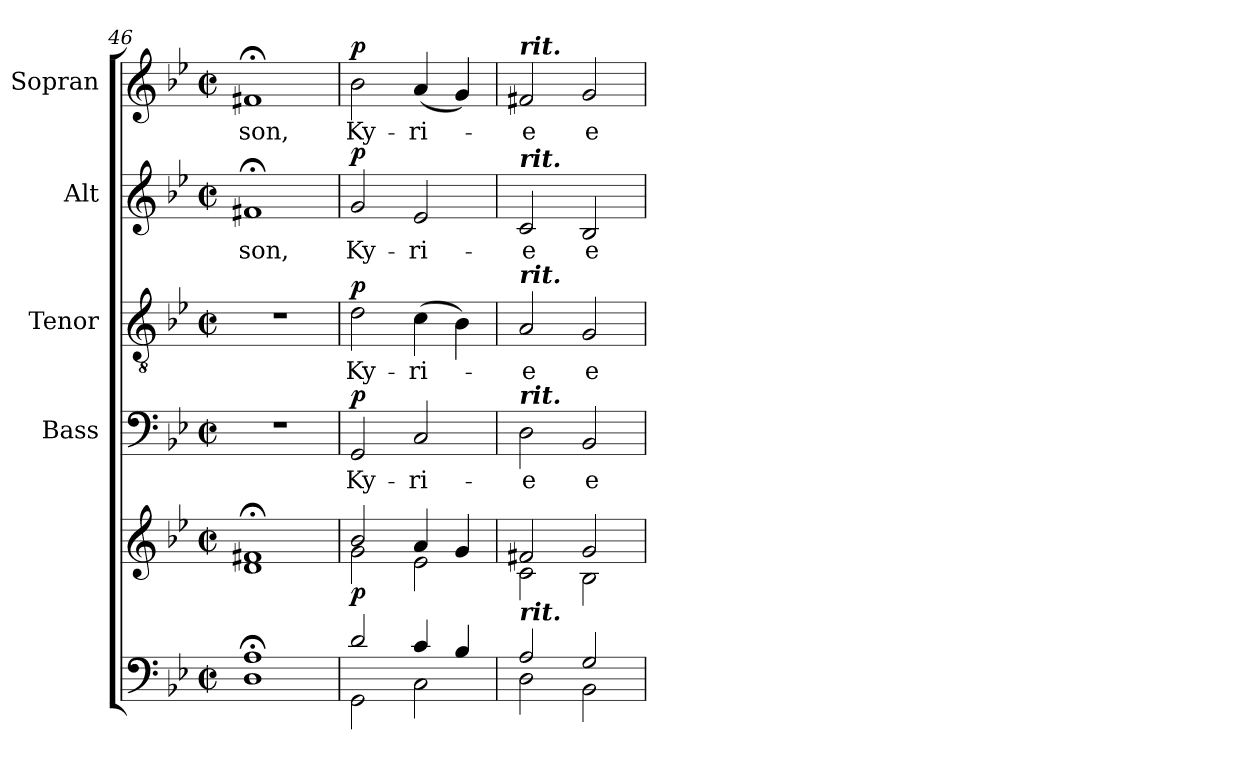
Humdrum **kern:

**kern	**kern	**dynam	**kern	**text	**dynam	**kern	**text	**dynam	**kern	**text	**dynam	**kern	**text	**dynam
*part5	*part5	*part5	*part4	*part4	*part4	*part3	*part3	*part3	*part2	*part2	*part2	*part1	*part1	*part1
*staff6	*staff5	*staff5/6	*staff4	*staff4	*staff4	*staff3	*staff3	*staff3	*staff2	*staff2	*staff2	*staff1	*staff1	*staff1
*	*	*	*I"Bass	*	*	*I"Tenor	*	*	*I"Alt	*	*	*I"Sopran	*	*
*	*	*	*I'B.	*	*	*I'T.	*	*	*I'A.	*	*	*I'S.	*	*
*clefF4	*clefG2	*	*clefF4	*	*	*clefGv2	*	*	*clefG2	*	*	*clefG2	*	*
*k[b-e-]	*k[b-e-]	*	*k[b-e-]	*	*	*k[b-e-]	*	*	*k[b-e-]	*	*	*k[b-e-]	*	*
*B-:	*B-:	*	*B-:	*	*	*B-:	*	*	*B-:	*	*	*B-:	*	*
*M2/2	*M2/2	*	*M2/2	*	*	*M2/2	*	*	*M2/2	*	*	*M2/2	*	*
*met(c|)	*met(c|)	*	*met(c|)	*	*	*met(c|)	*	*	*met(c|)	*	*	*met(c|)	*	*
=46	=46	=46	=46	=46	=46	=46	=46	=46	=46	=46	=46	=46	=46	=46
*^	*^	*	*	*	*	*	*	*	*	*	*	*	*	*
!	!	!	!	!	!	!	!	!	!	!	!	!LO:LY:b	!	!	!LO:LY:b	!
1A;	1D	1f#X;<	1d	.	1r	.	.	1r	.	.	1f#X;<	-son,	.	1f#X;<	-son,	.
=47	=47	=47	=47	=47	=47	=47	=47	=47	=47	=47	=47	=47	=47	=47	=47	=47
!	!	!	!	!LO:DY:b	!	!LO:LY:b	!LO:DY:a	!	!LO:LY:b	!LO:DY:a	!	!LO:LY:b	!LO:DY:a	!	!LO:LY:b	!LO:DY:a
2d/	2GG\	2b-/	2g\	p	2GG/	Ky-	p	2d\	Ky-	p	2g/	Ky-	p	2b-\	Ky-	p
!	!	!	!	!	!	!LO:LY:b	!	!	!LO:LY:b	!	!	!LO:LY:b	!	!	!LO:LY:b	!
4c/	2C\	4a/	2e-\	.	2C/	-ri-	.	(>4c\	-ri-	.	2e-/	-ri-	.	(<4a/	-ri-	.
4B-/	.	4g/	.	.	.	.	.	4B-\)	.	.	.	.	.	4g/)	.	.
=48	=48	=48	=48	=48	=48	=48	=48	=48	=48	=48	=48	=48	=48	=48	=48	=48
!	!	!	!	!	!	!	!	!	!	!	!	!	!	!LO:TX:a:Bi:t=rit.	!	!
!	!	!	!	!	!	!	!	!	!	!	!LO:TX:a:Bi:t=rit.	!	!	!	!	!
!	!	!	!	!	!	!	!	!LO:TX:a:Bi:t=rit.	!	!	!	!	!	!	!	!
!	!	!	!	!	!LO:TX:a:Bi:t=rit.	!	!	!	!	!	!	!	!	!	!	!
!	!	!LO:TX:b:Bi:t=rit.	!	!	!	!	!	!	!	!	!	!	!	!	!	!
!	!	!	!	!	!	!LO:LY:b	!	!	!LO:LY:b	!	!	!LO:LY:b	!	!	!LO:LY:b	!
2A/	2D\	2f#X/	2c\	.	2D\	-e	.	2A/	-e	.	2c/	-e	.	2f#X/	-e	.
!	!	!	!	!	!	!LO:LY:b	!	!	!LO:LY:b	!	!	!LO:LY:b	!	!	!LO:LY:b	!
2G/	2BB-\	2g/	2B-\	.	2BB-/	e-	.	2G/	e-	.	2B-/	e-	.	2g/	e-	.
*v	*v	*	*	*	*	*	*	*	*	*	*	*	*	*	*	*
*	*v	*v	*	*	*	*	*	*	*	*	*	*	*	*	*
=	=	=	=	=	=	=	=	=	=	=	=	=	=	=
*-	*-	*-	*-	*-	*-	*-	*-	*-	*-	*-	*-	*-	*-	*-
